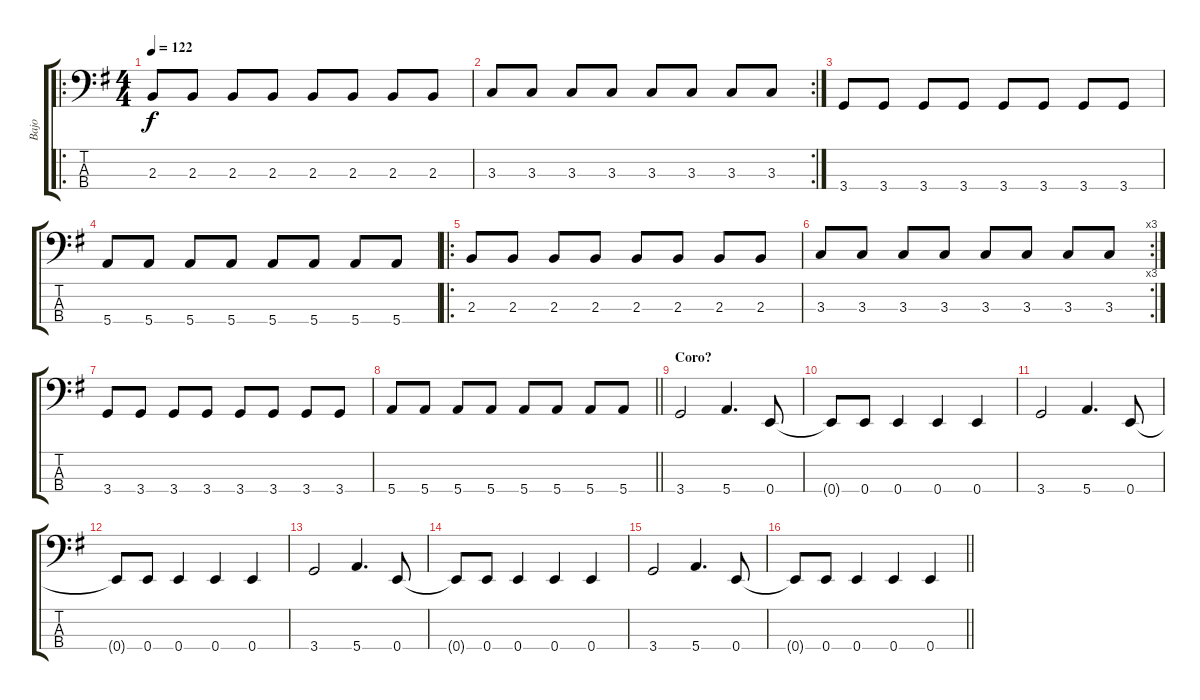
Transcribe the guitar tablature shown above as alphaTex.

\track ("Bajo" "Bajo") {instrument electricbassfinger}
\staff {score tabs}
\tuning (G2 D2 A1 E1) {hide}
\ro
\ts (4 4)
\tempo 122
\clef f4
\ks g
2.3.8{dy f} 2.3.8 2.3.8 2.3.8 2.3.8 2.3.8 2.3.8 2.3.8 |
\rc 2
3.3.8 3.3.8 3.3.8 3.3.8 3.3.8 3.3.8 3.3.8 3.3.8 |
3.4.8 3.4.8 3.4.8 3.4.8 3.4.8 3.4.8 3.4.8 3.4.8 |
5.4.8 5.4.8 5.4.8 5.4.8 5.4.8 5.4.8 5.4.8 5.4.8 |
\ro
2.3.8 2.3.8 2.3.8 2.3.8 2.3.8 2.3.8 2.3.8 2.3.8 |
\rc 3
3.3.8 3.3.8 3.3.8 3.3.8 3.3.8 3.3.8 3.3.8 3.3.8 |
3.4.8 3.4.8 3.4.8 3.4.8 3.4.8 3.4.8 3.4.8 3.4.8 |
\barLineRight lightlight
5.4.8 5.4.8 5.4.8 5.4.8 5.4.8 5.4.8 5.4.8 5.4.8 |
\section ("" "Coro?")
3.4.2 5.4.4{d} 0.4.8 |
0.4{t}.8 0.4.8 0.4.4 0.4.4 0.4.4 |
3.4.2 5.4.4{d} 0.4.8 |
0.4{t}.8 0.4.8 0.4.4 0.4.4 0.4.4 |
3.4.2 5.4.4{d} 0.4.8 |
0.4{t}.8 0.4.8 0.4.4 0.4.4 0.4.4 |
3.4.2 5.4.4{d} 0.4.8 |
\barLineRight lightlight
0.4{t}.8 0.4.8 0.4.4 0.4.4 0.4.4
